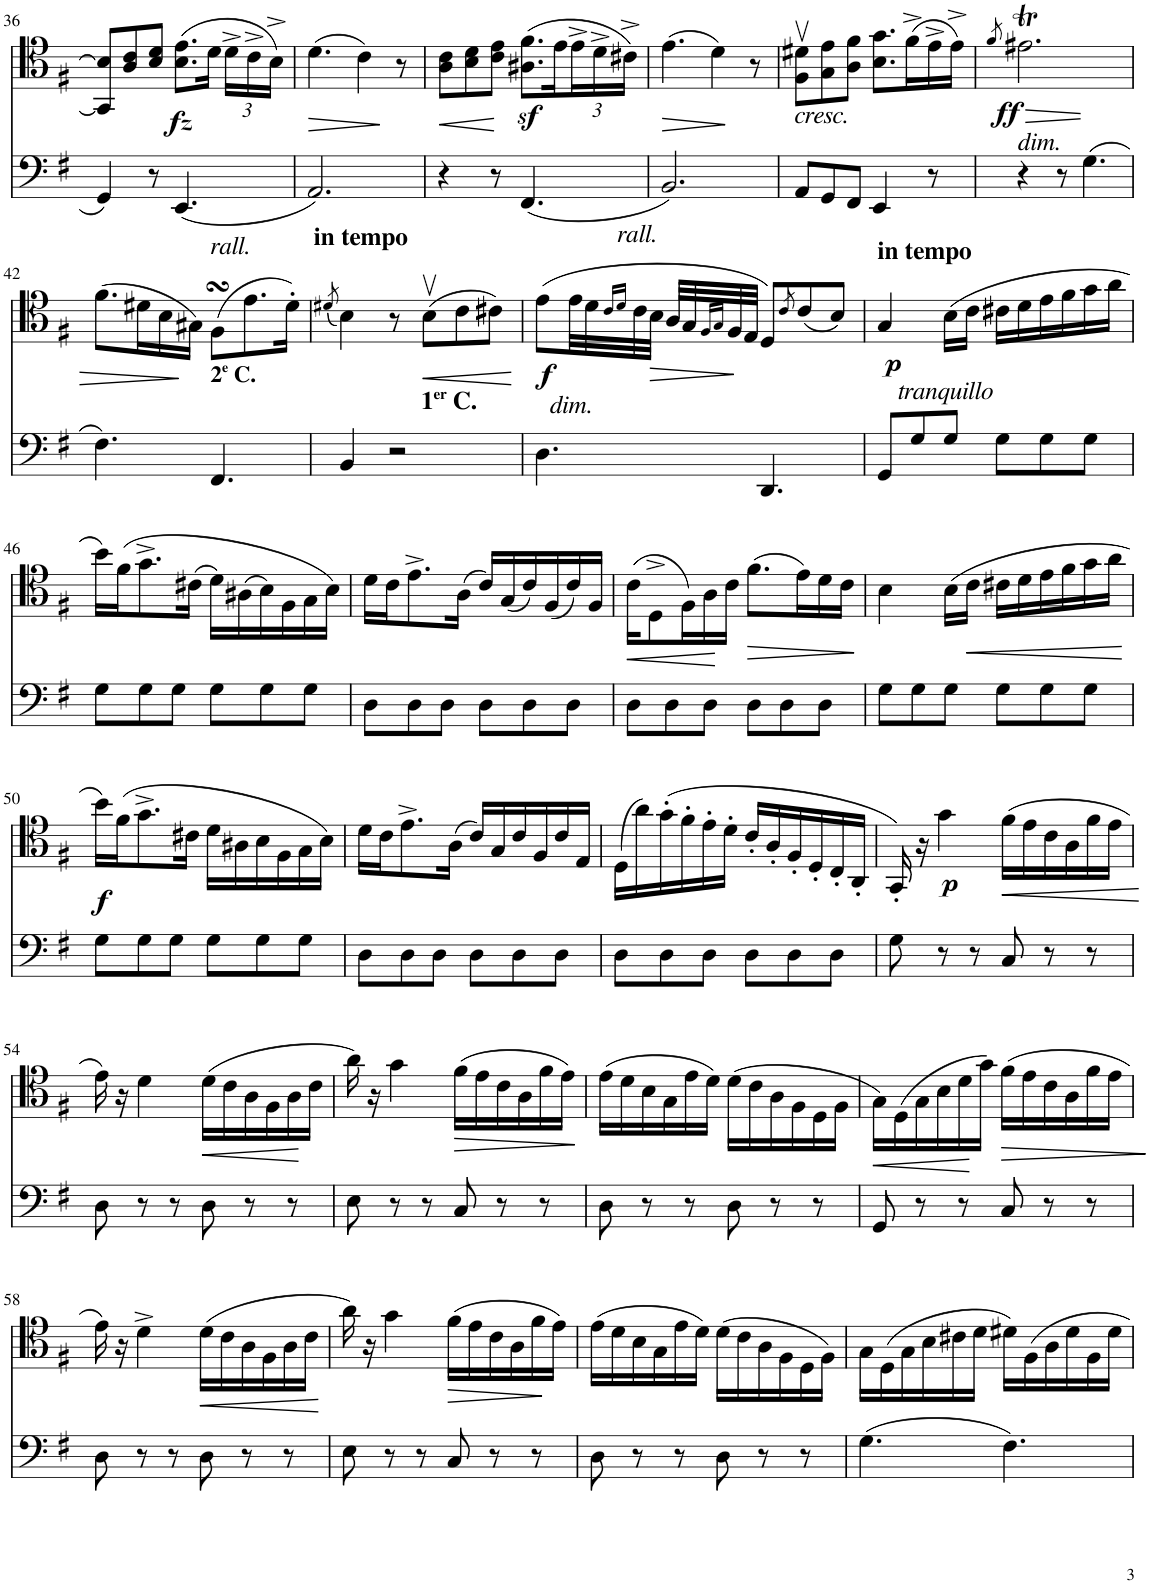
**kern	**kern	**dynam
*part2	*part1	*part1
*staff2	*staff1	*staff1
*I"Cello 2	*I"Cello 1	*
!!LO:PB:g=z
*clefF4	*clefC4	*
*k[f#]	*k[f#]	*
*M6/8	*M6/8	*
=36	=36	=36
4GG/	8GG/] 8B/]L	.
.	8A/ 8c/	.
8r	8B/ 8d/J	.
!	!	!LO:DY:b
(4.EE/	(8.B\ 8.e\L	fz
.	16d\Jk	.
*	*Xbrackettup	*
.	24d^\LL	.
.	24c^\	.
.	24B^\JJ)	.
=37	=37	=37
!	!	!LO:HP:b
2.AA/)	(4.d\	>
.	4c\)	.
.	8r	.
.	.	]
=38	=38	=38
!	!	!LO:HP:b
4r	8A\ 8c\L	<
.	8B\ 8d\	.
8r	8c\ 8e\J	[
(4.FF#/	(8.A#X\z< 8.f#\z<L	.
.	16e\L	.
.	24e^\	.
.	24d^\	.
.	24c#X^>\JJ)	.
=39	=39	=39
!	!	!LO:HP:b
2.BB/)	(4.e\	>
.	4d\)	.
.	8r	.
.	.	]
=40	=40	=40
!	!LO:TX:b:i:t=cresc.	!
8AA/L	8F#\v 8d#X\vL	.
8GG/	8G\ 8e\	.
8FF#/J	8A\ 8f#\J	.
4EE/	8.B\ 8.g\L	.
.	(16f#^\L	.
8r	16e^\	.
.	16e^\JJ)	.
=41	=41	=41
.	8qf#/	.
!	!LO:TX:b:i:t=dim.	!
!	!	!LO:DY:b
4r	2.e#Xt\	ff
8r	.	.
(4.G\	.	.
!!LO:LB:g=z
=42	=42	=42
4.F#\)	(8.f#\L	.
.	16d#X\L	.
.	16B\	.
.	16G#X\JJ)	.
!	!LO:TX:a:i:t=rall.	!
!	!LO:TX:b:B:t=2	!
!	!LO:TX:b:t=e	!
!	!LO:TX:b:t=C.	!
4.FF#/	(8F#sSsS\L	.
.	8.e\	.
.	16d#'\Jk)	.
=43	=43	=43
.	(8qd#X/	.
!	!LO:TX:a:B:t=in tempo	!
4BB/	4B\)	.
2r	8r	.
!	!LO:TX:b:B:t=1	!
!	!LO:TX:b:t=er	!
!	!LO:TX:b:t=C.	!
!	!	!LO:HP:b
.	(8Bv\L	<
.	8c\	.
.	8c#X\J)	.
.	.	[
=44	=44	=44
!	!	!LO:DY:b
4.D\	(8e\L	f
!	!LO:TX:b:i:t=dim.	!
.	32e\LL	.
.	32d\	.
.	16qc/LL	.
.	16qd/JJ	.
!	!LO:TX:a:i:t=rall.	!
.	32c\	.
!	!	!LO:HP:b
.	32B\JJJ	>
.	32A/LLL	.
.	32G/	.
.	16qF#/LL	.
.	16qG/JJ	.
.	32F#/	.
.	32E/JJJ	]
4.DD/	8D/L)	.
.	8qc/	.
.	(8c/	.
.	8B/J)	.
=45	=45	=45
!	!LO:TX:b:i:t=tranquillo	!
!	!LO:TX:a:B:t=in tempo	!
!	!	!LO:DY:b
8GG/L	4G/	p
8G/	.	.
8G/J	(16B\LL	.
.	16c\JJ	.
8G\L	16c#X\LL	.
.	16d\	.
8G\	16e\	.
.	16f#\	.
8G\J	16g\	.
.	16a\JJ	.
!!LO:LB:g=z
=46	=46	=46
8G\L	16b\LL)	.
.	(16f#\J	.
8G\	8.g^\	.
8G\J	.	.
.	(16c#X\Jk	.
8G\L	16d\LL)	.
.	(16A#X\	.
8G\	16B\)	.
.	16F#\	.
8G\J	16G\	.
.	16B\JJ)	.
=47	=47	=47
8D\L	16d\LL	.
.	16c\J	.
8D\	8.e^\	.
8D\J	.	.
.	(16A\Jk	.
8D\L	16c/LL)	.
.	(16G/	.
8D\	16c/)	.
.	(16F#/	.
8D\J	16c/)	.
.	16F#/JJ	.
=48	=48	=48
!	!	!LO:HP:b
8D\L	(16c\KL	<
.	8D^>\	.
8D\	.	.
.	16F#\L)	.
8D\J	16A\	.
.	16c\JJ	[
!	!	!LO:HP:b
8D\L	(8.f#\L	>
8D\	.	.
.	16e\L)	.
8D\J	16d\	.
.	16c\JJ	.
.	.	]
=49	=49	=49
8G\L	4B\	.
8G\	.	.
8G\J	(16B\LL	.
!	!	!LO:HP:b
.	16c\JJ	<
8G\L	16c#X\LL	.
.	16d\	.
8G\	16e\	.
.	16f#\	.
8G\J	16g\	.
.	16a\JJ	.
.	.	[
!!LO:LB:g=z
=50	=50	=50
!	!	!LO:DY:b
8G\L	16b\LL)	f
.	(16f#\J	.
8G\	8.g^\	.
8G\J	.	.
.	16c#X\Jk	.
8G\L	16d\LL	.
.	16A#X\	.
8G\	16B\	.
.	16F#\	.
8G\J	16G\	.
.	16B\JJ)	.
=51	=51	=51
8D\L	16d\LL	.
.	16c\J	.
8D\	8.e^\	.
8D\J	.	.
.	(16A\Jk	.
8D\L	16c/LL)	.
.	16G/	.
8D\	16c/	.
.	16F#/	.
8D\J	16c/	.
.	16E/JJ	.
=52	=52	=52
8D\L	(16D\LL	.
.	16a\)	.
8D\	(16g'\	.
.	16f#'\	.
8D\J	16e'\	.
.	16d'\JJ	.
8D\L	16c'/LL	.
.	16A'/	.
8D\	16F#'/	.
.	16D'/	.
8D\J	16C'/	.
.	16AA'/JJ	.
=53	=53	=53
8G\	16GG'/)	.
.	16r	.
!	!	!LO:DY:b
8r	4g\	p
8r	.	.
!	!	!LO:HP:b
8C/	(16f#\LL	<
.	16e\	.
8r	16c\	.
.	16A\	.
8r	16f#\	.
.	16e\JJ	.
.	.	[
!!LO:LB:g=z
=54	=54	=54
8D\	16e\)	.
.	16r	.
8r	4d\	.
8r	.	.
!	!	!LO:HP:b
8D\	(16d\LL	<
.	16c\	.
8r	16A\	.
.	16F#\	.
8r	16A\	.
.	16c\JJ	[
=55	=55	=55
8E\	16a\)	.
.	16r	.
8r	4g\	.
8r	.	.
!	!	!LO:HP:b
8C/	(16f#\LL	>
.	16e\	.
8r	16c\	.
.	16A\	.
8r	16f#\	.
.	16e\JJ)	.
.	.	]
=56	=56	=56
8D\	(16e\LL	.
.	16d\	.
8r	16B\	.
.	16G\	.
8r	16e\	.
.	16d\JJ)	.
8D\	(16d\LL	.
.	16c\	.
8r	16A\	.
.	16F#\	.
8r	16D\	.
.	16F#\JJ	.
=57	=57	=57
!	!	!LO:HP:b
8GG/	16G\LL)	<
.	(16D\	.
8r	16G\	.
.	16B\	.
8r	16d\	.
.	16g\JJ)	[
!	!	!LO:HP:b
8C/	(16f#\LL	>
.	16e\	.
8r	16c\	.
.	16A\	.
8r	16f#\	.
.	16e\JJ	.
.	.	]
!!LO:LB:g=z
=58	=58	=58
8D\	16e\)	.
.	16r	.
8r	4d^\	.
8r	.	.
!	!	!LO:HP:b
8D\	(16d\LL	<
.	16c\	.
8r	16A\	.
.	16F#\	.
8r	16A\	.
.	16c\JJ	.
.	.	[
=59	=59	=59
8E\	16a\)	.
.	16r	.
8r	4g\	.
8r	.	.
!	!	!LO:HP:b
8C/	(16f#\LL	>
.	16e\	.
8r	16c\	.
.	16A\	.
8r	16f#\	.
.	16e\JJ)	]
=60	=60	=60
8D\	(16e\LL	.
.	16d\	.
8r	16B\	.
.	16G\	.
8r	16e\	.
.	16d\JJ)	.
8D\	(16d\LL	.
.	16c\	.
8r	16A\	.
.	16F#\	.
8r	16D\	.
.	16F#\JJ)	.
=61	=61	=61
(4.G\	16G\LL	.
.	(16D\	.
.	16G\	.
.	16B\	.
.	16c#X\	.
.	16d\JJ	.
4.F#\)	16d#X\LL)	.
.	16F#\	.
.	16A\	.
.	16d#\	.
.	16F#\	.
.	16d#\JJ	.
=	=	=
*-	*-	*-
